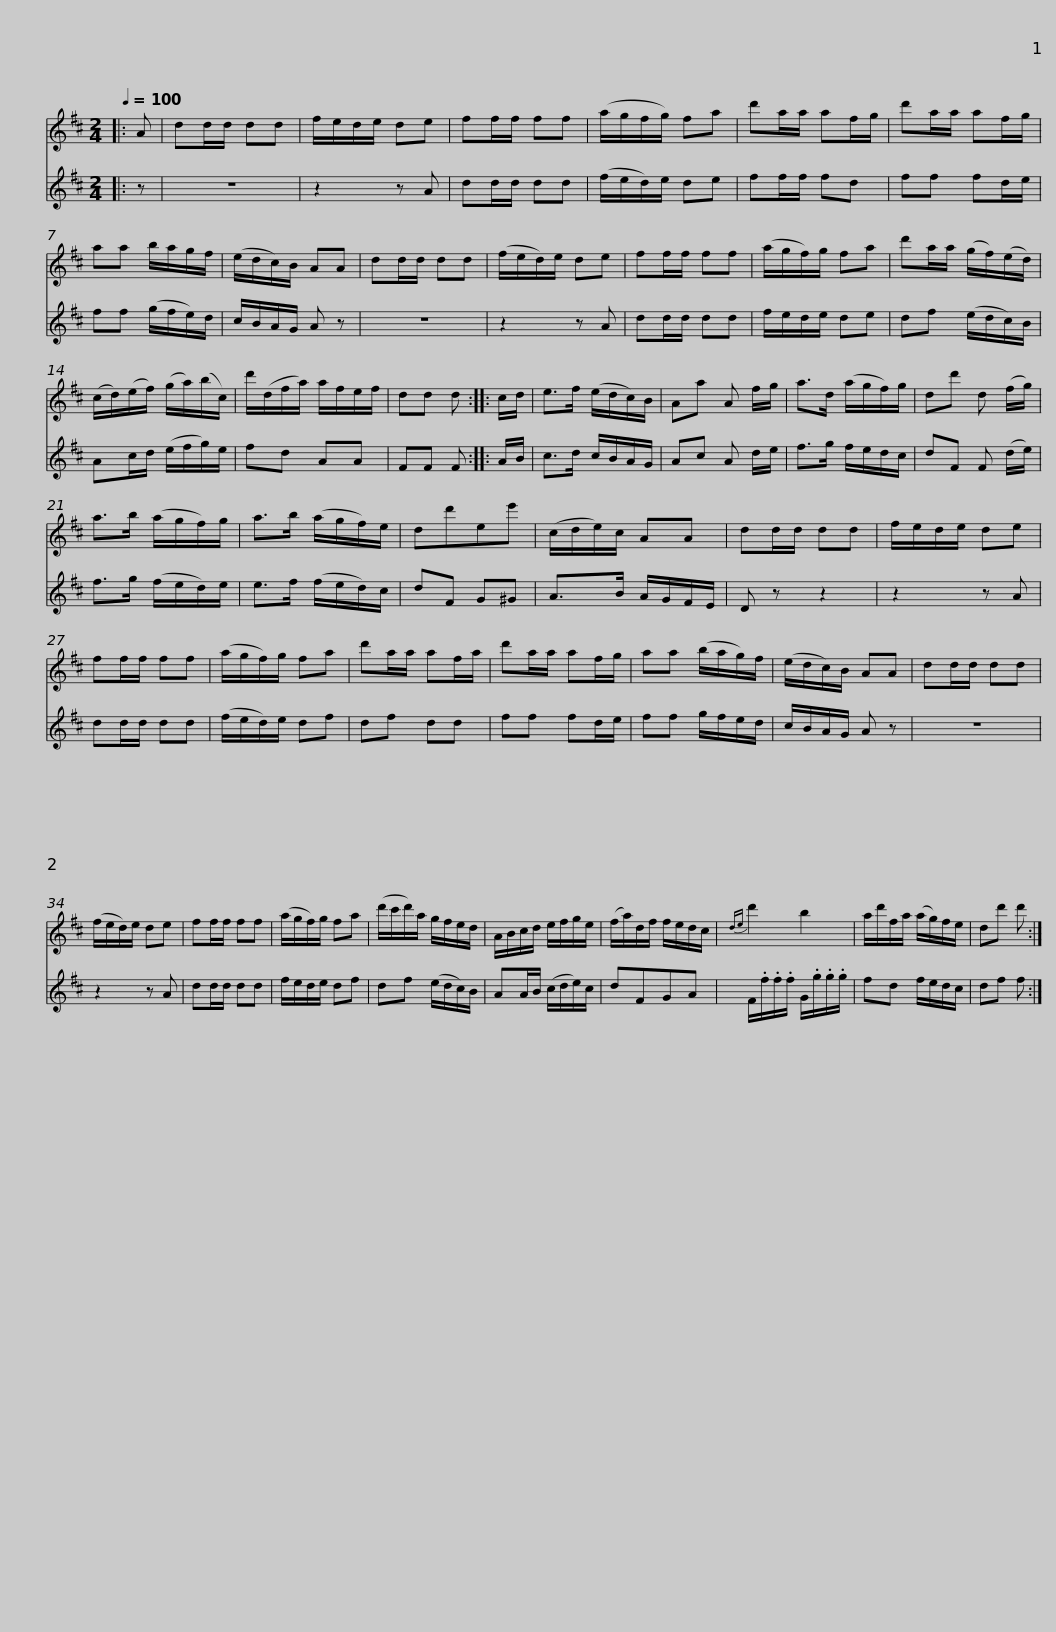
X:1
%%score 1 2
L:1/8
Q:1/4=100
M:2/4
I:linebreak $
K:D
V:1 treble
V:2 treble
V:1
|: A | dd/d/ dd | f/e/d/e/ de | ff/f/ ff | (a/g/f/g/) fa | %5
 d'a/a/ af/g/ | d'a/a/ af/g/ |$ aa b/a/g/f/ | (e/d/c/)B/ AA | dd/d/ dd | %10
 (f/e/d/)e/ de | ff/f/ ff | (a/g/f/)g/ fa | d'a/a/ (g/f/)(e/d/) |$ (c/d/)(e/f/) (g/a/)(b/c/) | %15
 d'/(d/f/a/) a/f/e/f/ | dd d :: c/d/ | e>f (e/d/c/)B/ | Aa A f/g/ | %20
 a>d (a/g/f/)g/ |$ dd' d (f/g/) | a>b (a/g/f/)g/ | a>b (a/g/f/)e/ | dd'ee' | %25
 (c/d/e/)c/ AA | dd/d/ dd | f/e/d/e/ de |$ ff/f/ ff | (a/g/f/)g/ fa | %30
 d'a/a/ af/a/ | d'a/a/ af/g/ | aa (b/a/g/)f/ | (e/d/c/)B/ AA | dd/d/ dd |$ %35
 (f/e/d/)e/ de | ff/f/ ff | (a/g/f/)g/ fa | (d'/c'/d'/)a/ g/f/e/d/ | A/B/c/d/ e/f/g/e/ | %40
 (f/a/)d/f/ f/e/d/c/ |${de} d'2 b2 | a/d'/f/a/ (a/g/)f/e/ | dd' d' :| %44
V:2
|: z | z4 | z2 z A | dd/d/ dd | (f/e/d/)e/ de | %5
 ff/f/ fd | ff fd/e/ |$ ff (g/f/e/)d/ | c/B/A/G/ A z | z4 | %10
 z2 z A | dd/d/ dd | f/e/d/e/ de | df (e/d/c/)B/ |$ Ac/d/ (e/f/g/)e/ | %15
 fd AA | FF F :: A/B/ | c>d c/B/A/G/ | Ac A d/e/ | %20
 f>g f/e/d/c/ |$ dF F (d/e/) | f>g (f/e/d/)e/ | e>f (f/e/d/)c/ | dF G^G | %25
 A>B A/G/F/E/ | D z z2 | z2 z A |$ dd/d/ dd | (f/e/d/)e/ df | %30
 df dd | ff fd/e/ | ff g/f/e/d/ | c/B/A/G/ A z | z4 |$ %35
 z2 z A | dd/d/ dd | f/e/d/e/ df | df (e/d/c/)B/ | AA/B/ (c/d/e/)c/ | %40
 dFGA |$ F/.f/.f/.f/ G/.g/.g/.g/ | fd f/e/d/c/ | df f :| %44
